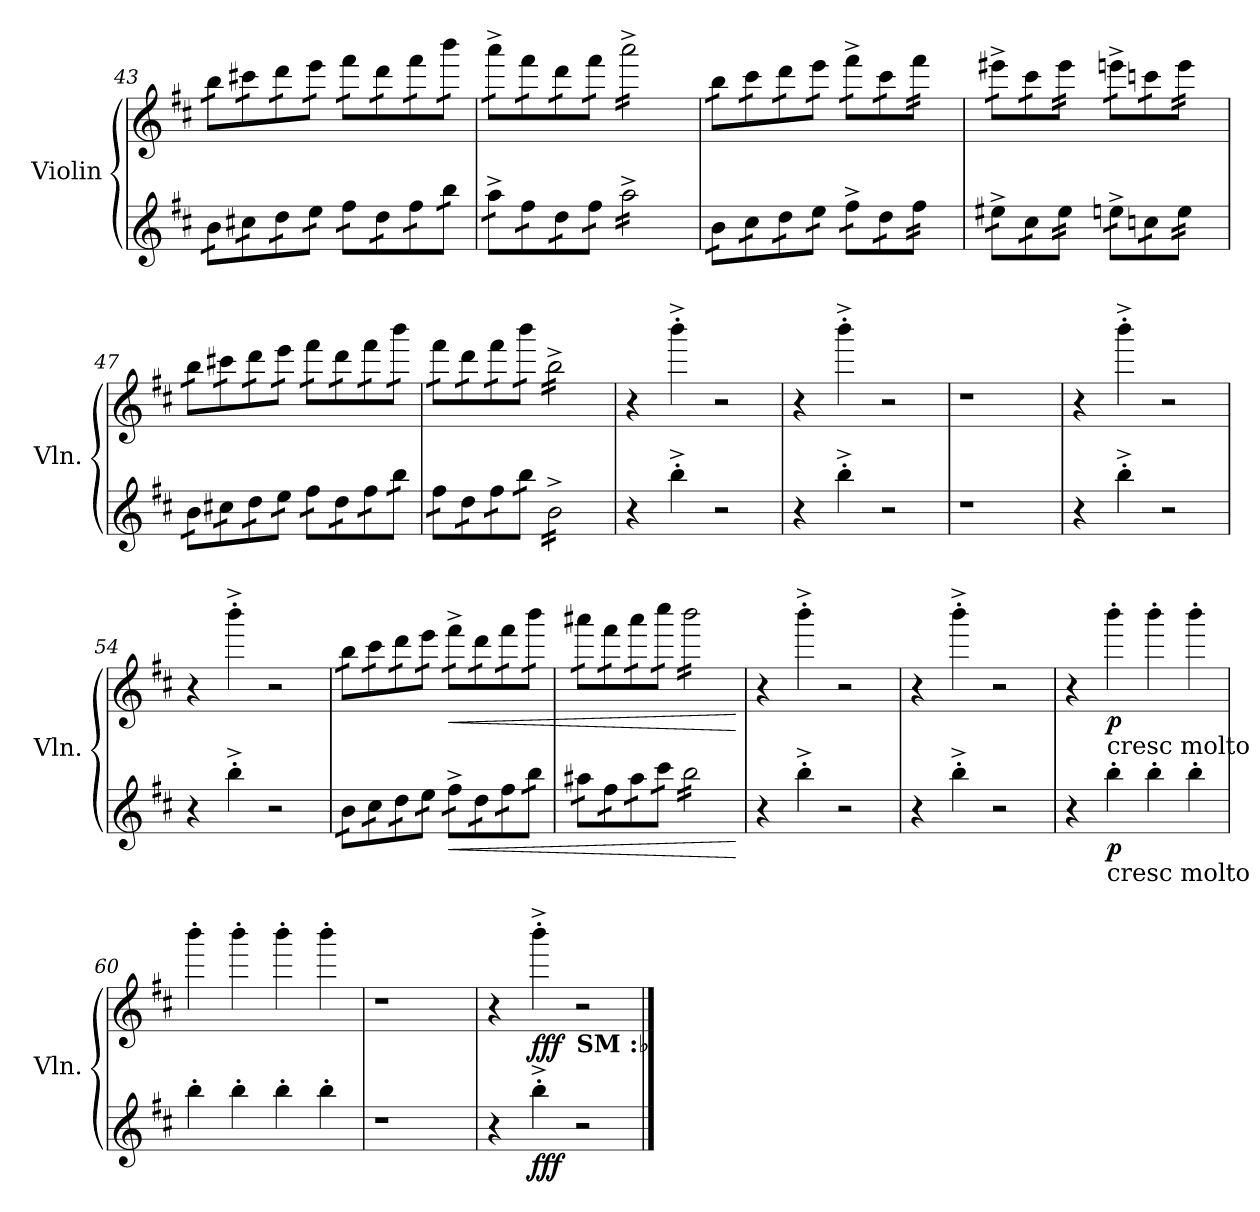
**kern	**dynam	**kern	**dynam
*part2	*part2	*part1	*part1
*staff2	*staff2	*staff1	*staff1
*I"Violin	*	*I"Violin	*
*I'Vln.	*	*I'Vln.	*
!!LO:LB:g=z
*clefG2	*	*clefG2	*
*k[f#c#]	*	*k[f#c#]	*
=43	=43	=43	=43
*tremolo	*	*	*
*	*	*tremolo	*
16b\LL	.	16bb\LL	.
16b\	.	16bb\	.
16cc#X\	.	16ccc#X\	.
16cc#X\	.	16ccc#X\	.
16dd\	.	16ddd\	.
16dd\	.	16ddd\	.
16ee\	.	16eee\	.
16ee\JJ	.	16eee\JJ	.
16ff#\LL	.	16fff#\LL	.
16ff#\	.	16fff#\	.
16dd\	.	16ddd\	.
16dd\	.	16ddd\	.
16ff#\	.	16fff#\	.
16ff#\	.	16fff#\	.
16bb\	.	16bbb\	.
16bb\JJ	.	16bbb\JJ	.
=44	=44	=44	=44
16aa^\LL	.	16aaa^\LL	.
16aa^\	.	16aaa^\	.
16ff#\	.	16fff#\	.
16ff#\	.	16fff#\	.
16dd\	.	16ddd\	.
16dd\	.	16ddd\	.
16ff#\	.	16fff#\	.
16ff#\JJ	.	16fff#\JJ	.
16aa^\LL	.	16aaa^\LL	.
16aa^\	.	16aaa^\	.
16aa\	.	16aaa^\	.
16aa\	.	16aaa^\	.
16aa\	.	16aaa^\	.
16aa\	.	16aaa^\	.
16aa\	.	16aaa^\	.
16aa\JJ	.	16aaa^\JJ	.
=45	=45	=45	=45
16b\LL	.	16bb\LL	.
16b\	.	16bb\	.
16cc#\	.	16ccc#\	.
16cc#\	.	16ccc#\	.
16dd\	.	16ddd\	.
16dd\	.	16ddd\	.
16ee\	.	16eee\	.
16ee\JJ	.	16eee\JJ	.
16ff#^\LL	.	16fff#^\LL	.
16ff#^\	.	16fff#^\	.
16dd\	.	16ccc#\	.
16dd\	.	16ccc#\	.
16ff#\	.	16fff#\	.
16ff#\	.	16fff#\	.
16ff#\	.	16fff#\	.
16ff#\JJ	.	16fff#\JJ	.
!!LO:LB:g=z
=46	=46	=46	=46
16ee#X^\LL	.	16eee#X^\LL	.
16ee#X^\	.	16eee#X^\	.
16cc#\	.	16ccc#\	.
16cc#\	.	16ccc#\	.
16ee#\	.	16eee#\	.
16ee#\	.	16eee#\	.
16ee#\	.	16eee#\	.
16ee#\JJ	.	16eee#\JJ	.
16een^\LL	.	16eeen^\LL	.
16een^\	.	16eeen^\	.
16ccn\	.	16cccn\	.
16ccn\	.	16cccn\	.
16ee\	.	16eee\	.
16ee\	.	16eee\	.
16ee\	.	16eee\	.
16ee\JJ	.	16eee\JJ	.
=47	=47	=47	=47
16b\LL	.	16bb\LL	.
16b\	.	16bb\	.
16cc#X\	.	16ccc#X\	.
16cc#X\	.	16ccc#X\	.
16dd\	.	16ddd\	.
16dd\	.	16ddd\	.
16ee\	.	16eee\	.
16ee\JJ	.	16eee\JJ	.
16ff#\LL	.	16fff#\LL	.
16ff#\	.	16fff#\	.
16dd\	.	16ddd\	.
16dd\	.	16ddd\	.
16ff#\	.	16fff#\	.
16ff#\	.	16fff#\	.
16bb\	.	16bbb\	.
16bb\JJ	.	16bbb\JJ	.
=48	=48	=48	=48
16ff#\LL	.	16fff#\LL	.
16ff#\	.	16fff#\	.
16dd\	.	16ddd\	.
16dd\	.	16ddd\	.
16ff#\	.	16fff#\	.
16ff#\	.	16fff#\	.
16bb\	.	16bbb\	.
16bb\JJ	.	16bbb\JJ	.
16b^\LL	.	16bb^\LL	.
16b^\	.	16bb^\	.
16b\	.	16bb^\	.
16b\	.	16bb^\	.
16b\	.	16bb^\	.
16b\	.	16bb^\	.
16b\	.	16bb^\	.
16b\JJ	.	16bb^\JJ	.
*	*	*Xtremolo	*
*Xtremolo	*	*	*
!!LO:LB:g=z
=49	=49	=49	=49
4r	.	4r	.
4bb^'\	.	4bbb'^\	.
2r	.	2r	.
=50	=50	=50	=50
4r	.	4r	.
4bb^'\	.	4bbb'^\	.
2r	.	2r	.
=51	=51	=51	=51
1r	.	1r	.
=52	=52	=52	=52
1r	.	1r	.
=53	=53	=53	=53
4r	.	4r	.
4bb^'\	.	4bbb'^\	.
2r	.	2r	.
=54	=54	=54	=54
4r	.	4r	.
4bb^'\	.	4bbb'^\	.
2r	.	2r	.
=55	=55	=55	=55
*tremolo	*	*	*
*	*	*tremolo	*
16b\LL	.	16bb\LL	.
16b\	.	16bb\	.
16cc#\	.	16ccc#\	.
16cc#\	.	16ccc#\	.
16dd\	.	16ddd\	.
16dd\	.	16ddd\	.
16ee\	.	16eee\	.
16ee\JJ	.	16eee\JJ	.
!	!LO:HP:b	!	!LO:HP:b
16ff#^\LL	<	16fff#^\LL	<
16ff#^\	.	16fff#^\	.
16dd\	.	16ddd\	.
16dd\	.	16ddd\	.
16ff#\	.	16fff#\	.
16ff#\	.	16fff#\	.
16bb\	.	16bbb\	.
16bb\JJ	.	16bbb\JJ	.
!!LO:PB:g=z
=56	=56	=56	=56
16aa#X\LL	.	16aaa#X\LL	.
16aa#X\	.	16aaa#X\	.
16ff#\	.	16fff#\	.
16ff#\	.	16fff#\	.
16aa#\	.	16aaa#\	.
16aa#\	.	16aaa#\	.
16ccc#\	.	16cccc#\	.
16ccc#\JJ	.	16cccc#\JJ	.
16bb\LL	.	16bbb\LL	.
16bb\	.	16bbb\	.
16bb\	.	16bbb\	.
16bb\	.	16bbb\	.
16bb\	.	16bbb\	.
16bb\	.	16bbb\	.
16bb\	.	16bbb\	.
16bb\JJ	.	16bbb\JJ	.
*	*	*Xtremolo	*
*Xtremolo	*	*	*
.	[	.	[
=57	=57	=57	=57
4r	.	4r	.
4bb^'\	.	4bbb'^\	.
2r	.	2r	.
=58	=58	=58	=58
4r	.	4r	.
4bb^'\	.	4bbb'^\	.
2r	.	2r	.
=59	=59	=59	=59
4r	.	4r	.
!	!	!LO:TX:b:t=cresc molto	!
!LO:TX:b:t=cresc molto	!	!	!
!	!LO:DY:b	!	!LO:DY:b
4bb'\	p	4bbb'\	p
4bb'\	.	4bbb'\	.
4bb'\	.	4bbb'\	.
=60	=60	=60	=60
4bb'\	.	4bbb'\	.
4bb'\	.	4bbb'\	.
4bb'\	.	4bbb'\	.
4bb'\	.	4bbb'\	.
=61	=61	=61	=61
1r	.	1r	.
=62	=62	=62	=62
1r	.	1r	.
=63	=63	=63	=63
4r	.	4r	.
!	!LO:DY:b	!	!LO:DY:b
4bb^'\	fff	4bbb'^\	fff
!	!	!LO:TX:b:B:t=SM &colon;♭	!
2r	.	2r	.
==	==	==	==
*-	*-	*-	*-
